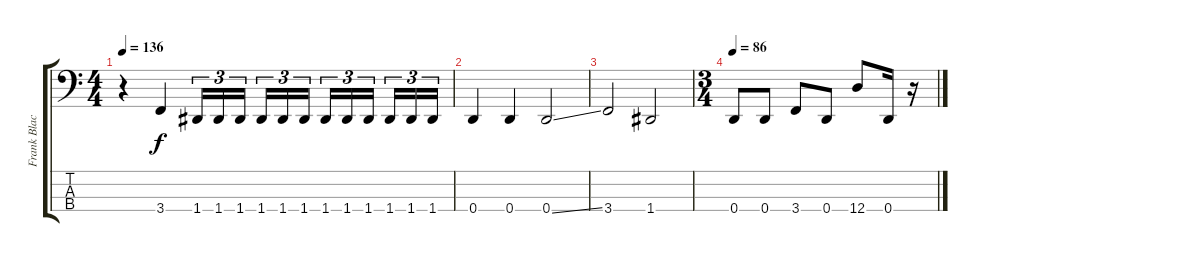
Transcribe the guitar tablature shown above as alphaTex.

\track ("Frank Black" "Frank Blac") {instrument electricbasspick}
\staff {score tabs}
\tuning (G2 D2 A1 D1) {hide}
\ts (4 4)
\tempo 136
\clef f4
\ks c
r.4{dy f} 3.4.4 1.4.16{tu (3 2)} 1.4.16{tu (3 2)} 1.4.16{tu (3 2)} 1.4.16{tu (3 2)} 1.4.16{tu (3 2)} 1.4.16{tu (3 2)} 1.4.16{tu (3 2)} 1.4.16{tu (3 2)} 1.4.16{tu (3 2)} 1.4.16{tu (3 2)} 1.4.16{tu (3 2)} 1.4.16{tu (3 2)} |
0.4.4 0.4.4 0.4{ss}.2 |
3.4.2 1.4.2 |
\ts (3 4)
\tempo 86
0.4.8 0.4.8 3.4.8 0.4.8 12.4.8 0.4.16 r.16
